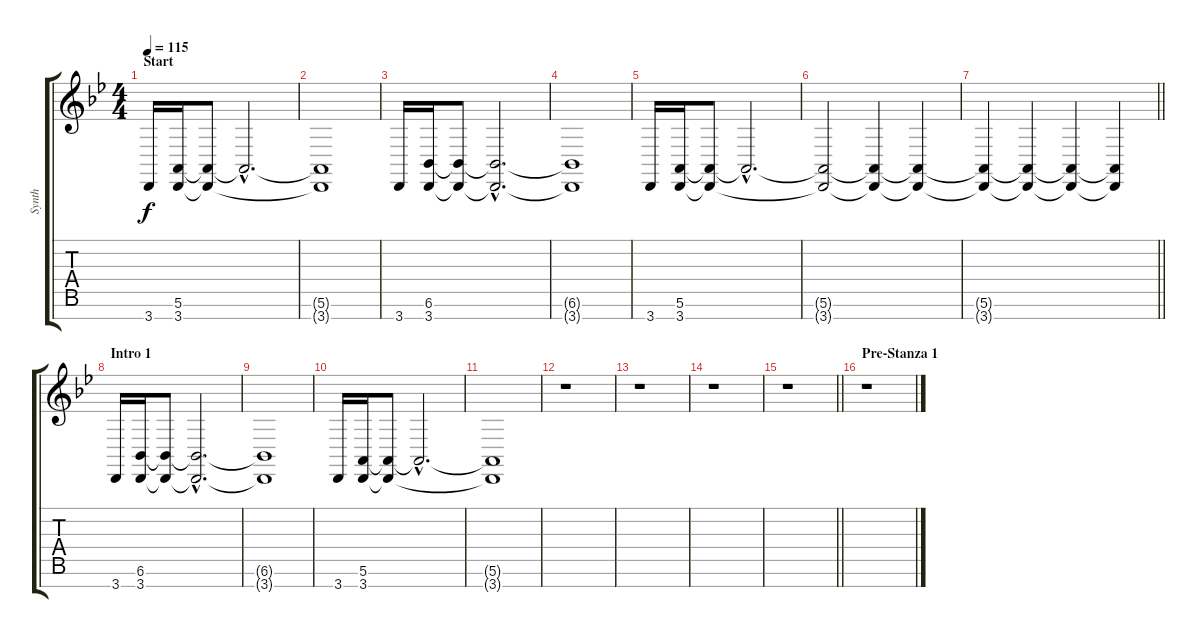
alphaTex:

\track ("Synth" "Synth") {instrument pad7halo}
\staff {score tabs}
\tuning (E4 B3 G3 D3 A2 E2 B1) {hide}
\ts (4 4)
\section ("" "Start")
\tempo 115
\clef g2
\ks bb
3.7.16{dy f instrument pad7halo} (5.6 3.7).16 (5.6{t} 3.7{t}).8 5.6{hac t}.2{d} |
(5.6{t} 3.7{t}).1 |
3.7.16 (6.6 3.7).16 (6.6{t} 3.7{t}).8 (6.6{hac t} 3.7{hac t}).2{d} |
(6.6{t} 3.7{t}).1 |
3.7.16 (5.6 3.7).16 (5.6{t} 3.7{t}).8 5.6{hac t}.2{d} |
(5.6{t} 3.7{t}).2{volume 8} (5.6{t} 3.7{t}).4{volume 9} (5.6{t} 3.7{t}).4{volume 10} |
\barLineRight lightlight
(5.6{t} 3.7{t}).4{volume 10} (5.6{t} 3.7{t}).4{volume 12} (5.6{t} 3.7{t}).4{volume 14} (5.6{t} 3.7{t}).4{volume 16} |
\section ("" "Intro 1")
3.7.16{volume 5} (6.6 3.7).16 (6.6{t} 3.7{t}).8 (6.6{hac t} 3.7{hac t}).2{d} |
(6.6{t} 3.7{t}).1 |
3.7.16 (5.6 3.7).16 (5.6{t} 3.7{t}).8 5.6{hac t}.2{d} |
(5.6{t} 3.7{t}).1 |
r.1 |
r.1 |
r.1 |
\barLineRight lightlight
r.1 |
\section ("" "Pre-Stanza 1")
r.1
